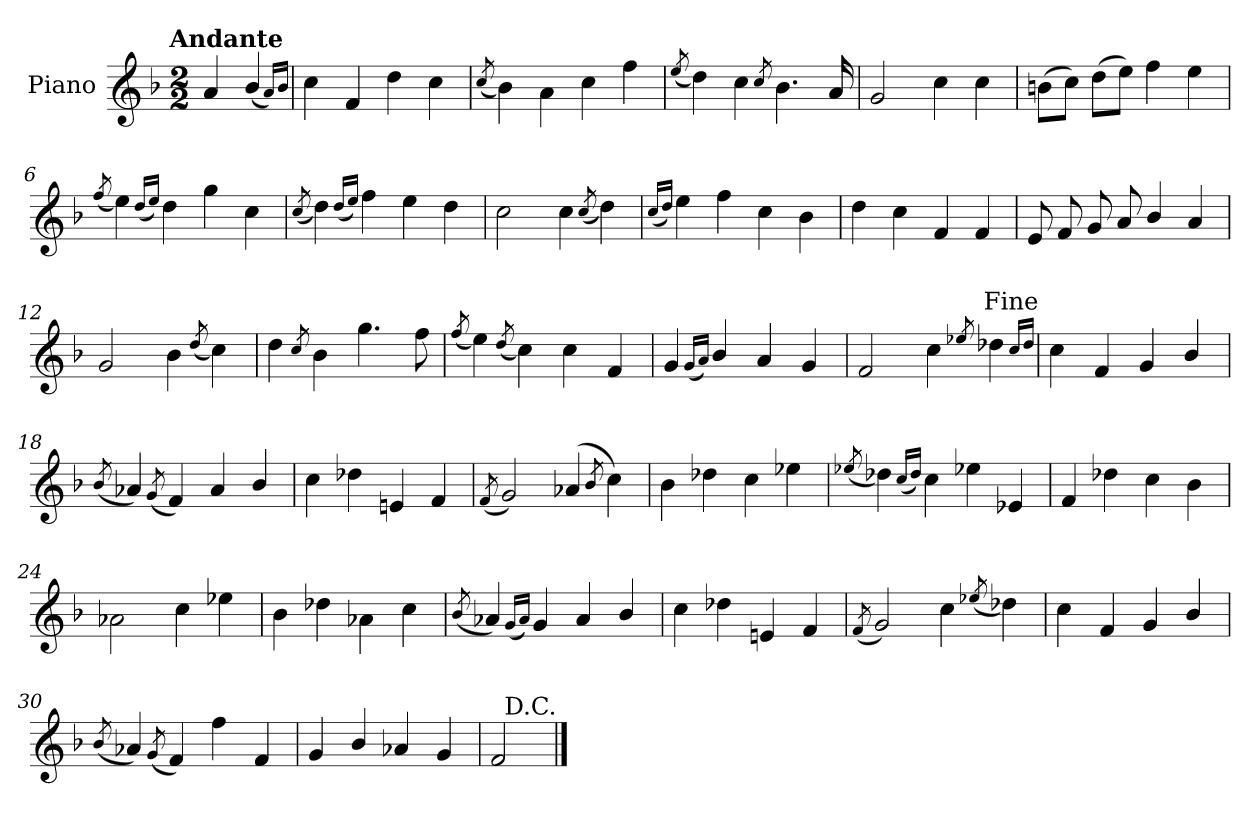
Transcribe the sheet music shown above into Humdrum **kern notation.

**kern
*part1
*staff1
*I"Piano
*I'Pno.
*clefG2
*k[b-]
!!LO:TX:omd:t=Andante
*M2/2
*MM92
=
4a/
(<4b-/
16qqa/LL)
16qqb-/JJ
=1
4cc\
4f/
4dd\
4cc\
=2
(<8qcc/
4b-\)
4a\
4cc\
4ff\
=3
(<8qee/
4dd\)
4cc\
8qcc/
4.b-\
16a/
!!LO:LB:g=z
=4
2g/
4cc\
4cc\
=5
(>8bn\L
8cc\J)
(>8dd\L
8ee\J)
4ff\
4ee\
=6
(<8qff/
4ee\)
(<16qqdd/LL
16qqee/JJ)
4dd\
4gg\
4cc\
=7
(<8qcc/
4dd\)
(<16qqdd/LL
16qqee/JJ)
4ff\
4ee\
4dd\
=8
2cc\
4cc\
(<8qcc/
4dd\)
!!LO:LB:g=z
=9
(<16qqcc/LL
16qqdd/JJ)
4ee\
4ff\
4cc\
4b-\
=10
4dd\
4cc\
4f/
4f/
=11
8e/
8f/
8g/
8a/
4b-/
4a/
=12
2g/
4b-\
(<8qdd/
4cc\)
=13
4dd\
8qcc/
4b-\
4.gg\
8ff\
!!LO:LB:g=z
=14
(<8qff/
4ee\)
(<8qdd/
4cc\)
4cc\
4f/
=15
4g/
(<16qqg/LL
16qqa/JJ)
4b-/
4a/
4g/
=16
2f/
4cc\
8qee-/
4dd-\
16qqcc/LL
16qqdd-/JJ
!LO:TX:a:rj:t=Fine
=17
4cc\
4f/
4g/
4b-/
!!LO:LB:g=z
=18
(<8qb-/
4a-/)
(<8qg/
4f/)
4a-/
4b-/
=19
4cc\
4dd-\
4en/
4f/
=20
(<8qf/
2g/)
(>4a-/
8qb-/
4cc\)
=21
4b-\
4dd-\
4cc\
4ee-\
=22
(<8qee-/
4dd-\)
(<16qqcc/LL
16qqdd-/JJ)
4cc\
4ee-\
4e-/
!!LO:LB:g=z
=23
4f/
4dd-\
4cc\
4b-\
=24
2a-\
4cc\
4ee-\
=25
4b-\
4dd-\
4a-\
4cc\
=26
(<8qb-/
4a-/)
(<16qqg/LL
16qqa-/JJ)
4g/
4a-/
4b-/
=27
4cc\
4dd-\
4en/
4f/
!!LO:LB:g=z
=28
(<8qf/
2g/)
4cc\
(<8qee-/
4dd-\)
=29
4cc\
4f/
4g/
4b-/
=30
(<8qb-/
4a-/)
(<8qg/
4f/)
4ff\
4f/
=31
4g/
4b-/
4a-/
4g/
=32
2f/
!LO:TX:a:rj:t=D.C.
==
*-
